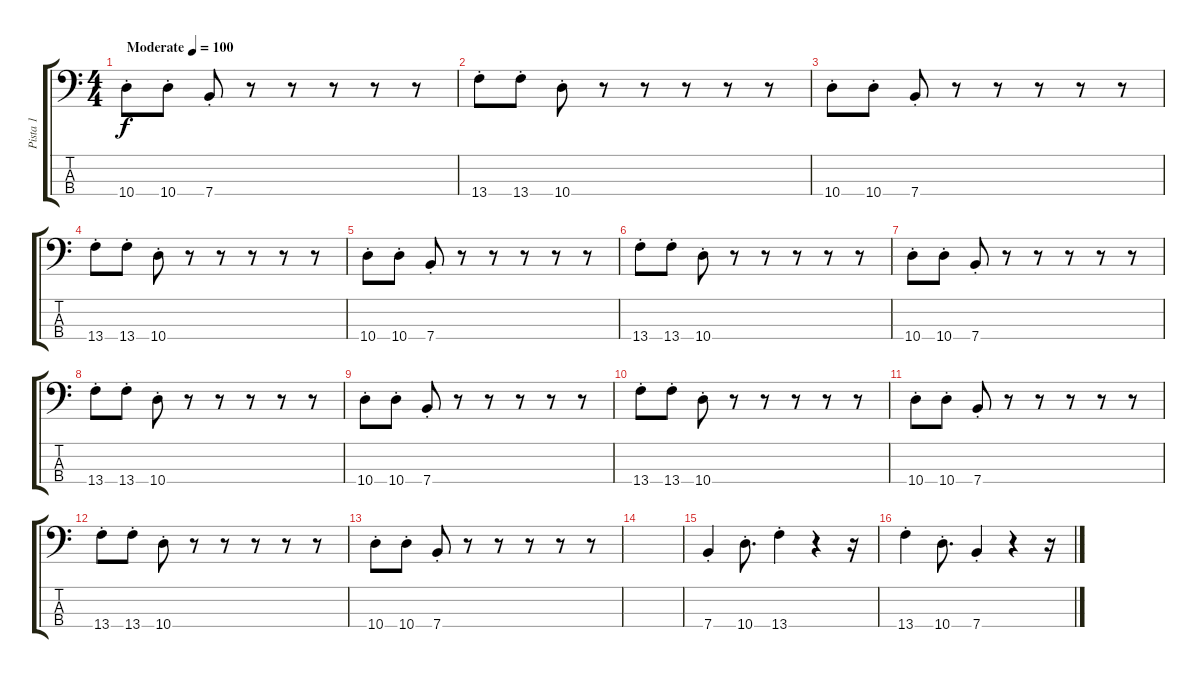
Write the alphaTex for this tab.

\track ("Pista 1" "Pista 1") {instrument electricbasspick}
\staff {score tabs}
\tuning (G2 D2 A1 E1) {hide}
\ts (4 4)
\tempo (100 "Moderate")
\clef f4
\ks c
10.4{st}.8{dy f instrument electricbasspick} 10.4{st}.8 7.4{st}.8 r.8 r.8 r.8 r.8 r.8 |
13.4{st}.8 13.4{st}.8 10.4{st}.8 r.8 r.8 r.8 r.8 r.8 |
10.4{st}.8 10.4{st}.8 7.4{st}.8 r.8 r.8 r.8 r.8 r.8 |
13.4{st}.8 13.4{st}.8 10.4{st}.8 r.8 r.8 r.8 r.8 r.8 |
10.4{st}.8 10.4{st}.8 7.4{st}.8 r.8 r.8 r.8 r.8 r.8 |
13.4{st}.8 13.4{st}.8 10.4{st}.8 r.8 r.8 r.8 r.8 r.8 |
10.4{st}.8 10.4{st}.8 7.4{st}.8 r.8 r.8 r.8 r.8 r.8 |
13.4{st}.8 13.4{st}.8 10.4{st}.8 r.8 r.8 r.8 r.8 r.8 |
10.4{st}.8 10.4{st}.8 7.4{st}.8 r.8 r.8 r.8 r.8 r.8 |
13.4{st}.8 13.4{st}.8 10.4{st}.8 r.8 r.8 r.8 r.8 r.8 |
10.4{st}.8 10.4{st}.8 7.4{st}.8 r.8 r.8 r.8 r.8 r.8 |
13.4{st}.8 13.4{st}.8 10.4{st}.8 r.8 r.8 r.8 r.8 r.8 |
10.4{st}.8 10.4{st}.8 7.4{st}.8 r.8 r.8 r.8 r.8 r.8 |
|
7.4{st}.4 10.4{st}.8{d} 13.4{st}.4 r.4 r.16 |
13.4{st}.4 10.4{st}.8{d} 7.4{st}.4 r.4 r.16
